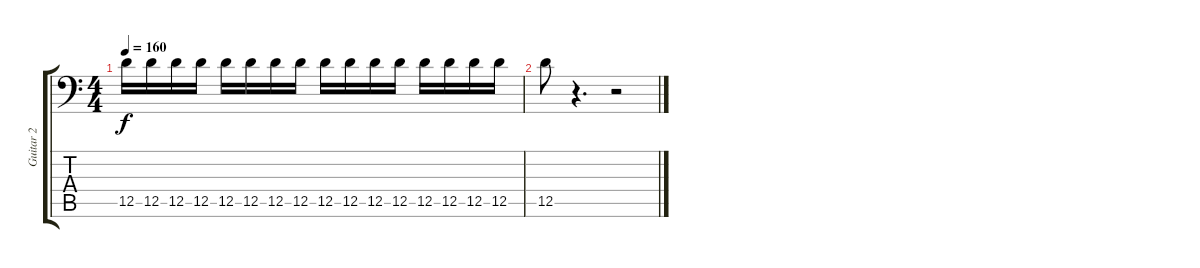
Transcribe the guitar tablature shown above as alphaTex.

\track ("Guitar 2" "Guitar 2") {instrument distortionguitar}
\staff {score tabs}
\tuning (A3 E3 C3 G2 D2 A1) {hide}
\ts (4 4)
\tempo 160
\clef f4
\ks c
12.5.16{dy f} 12.5.16 12.5.16 12.5.16 12.5.16 12.5.16 12.5.16 12.5.16 12.5.16 12.5.16 12.5.16 12.5.16 12.5.16 12.5.16 12.5.16 12.5.16 |
12.5.8 r.4{d} r.2
